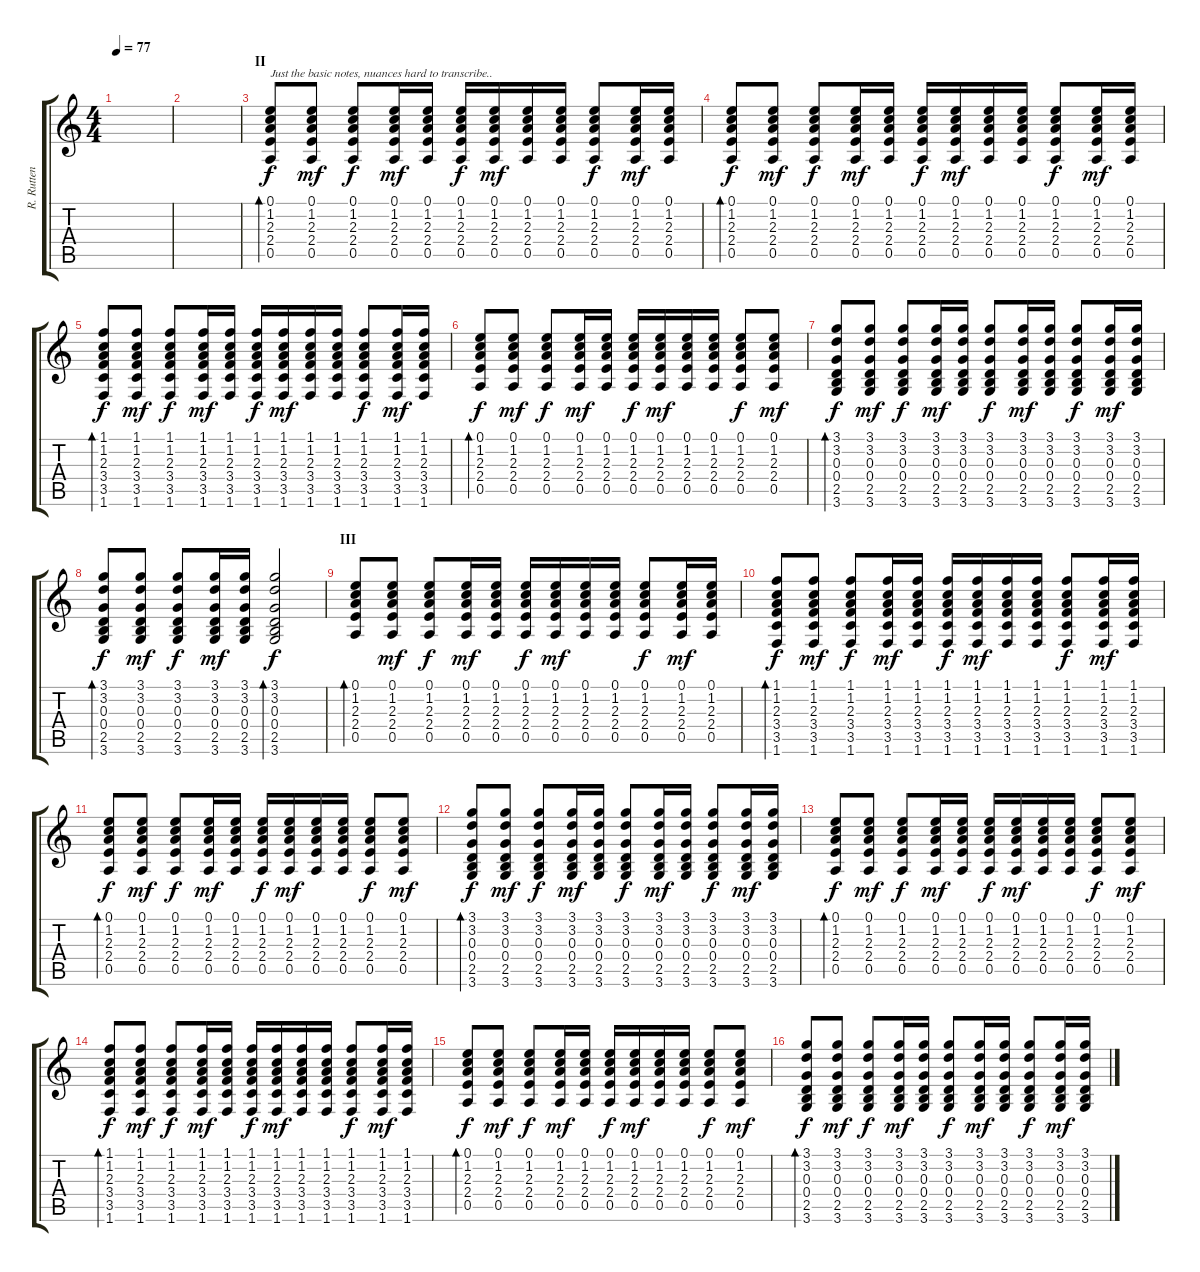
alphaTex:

\track ("R. Rutten" "R. Rutten") {instrument acousticguitarsteel}
\staff {score tabs}
\tuning (E4 B3 G3 D3 A2 E2) {hide}
\ts (4 4)
\tempo 77
\clef g2
\ks c
|
|
\section ("" "II")
(0.1 1.2 2.3 2.4 0.5).8{bd 60 txt "Just the basic notes, nuances hard to transcribe.."} (0.1 1.2 2.3 2.4 0.5).8{dy mf} (0.1 1.2 2.3 2.4 0.5).8{dy f} (0.1 1.2 2.3 2.4 0.5).16{dy mf} (0.1 1.2 2.3 2.4 0.5).16 (0.1 1.2 2.3 2.4 0.5).16{dy f} (0.1 1.2 2.3 2.4 0.5).16{dy mf} (0.1 1.2 2.3 2.4 0.5).16 (0.1 1.2 2.3 2.4 0.5).16 (0.1 1.2 2.3 2.4 0.5).8{dy f} (0.1 1.2 2.3 2.4 0.5).16{dy mf} (0.1 1.2 2.3 2.4 0.5).16 |
(0.1 1.2 2.3 2.4 0.5).8{bd 60 dy f} (0.1 1.2 2.3 2.4 0.5).8{dy mf} (0.1 1.2 2.3 2.4 0.5).8{dy f} (0.1 1.2 2.3 2.4 0.5).16{dy mf} (0.1 1.2 2.3 2.4 0.5).16 (0.1 1.2 2.3 2.4 0.5).16{dy f} (0.1 1.2 2.3 2.4 0.5).16{dy mf} (0.1 1.2 2.3 2.4 0.5).16 (0.1 1.2 2.3 2.4 0.5).16 (0.1 1.2 2.3 2.4 0.5).8{dy f} (0.1 1.2 2.3 2.4 0.5).16{dy mf} (0.1 1.2 2.3 2.4 0.5).16 |
(1.1 1.2 2.3 3.4 3.5 1.6).8{bd 60 dy f} (1.1 1.2 2.3 3.4 3.5 1.6).8{dy mf} (1.1 1.2 2.3 3.4 3.5 1.6).8{dy f} (1.1 1.2 2.3 3.4 3.5 1.6).16{dy mf} (1.1 1.2 2.3 3.4 3.5 1.6).16 (1.1 1.2 2.3 3.4 3.5 1.6).16{dy f} (1.1 1.2 2.3 3.4 3.5 1.6).16{dy mf} (1.1 1.2 2.3 3.4 3.5 1.6).16 (1.1 1.2 2.3 3.4 3.5 1.6).16 (1.1 1.2 2.3 3.4 3.5 1.6).8{dy f} (1.1 1.2 2.3 3.4 3.5 1.6).16{dy mf} (1.1 1.2 2.3 3.4 3.5 1.6).16 |
(0.1 1.2 2.3 2.4 0.5).8{bd 60 dy f} (0.1 1.2 2.3 2.4 0.5).8{dy mf} (0.1 1.2 2.3 2.4 0.5).8{dy f} (0.1 1.2 2.3 2.4 0.5).16{dy mf} (0.1 1.2 2.3 2.4 0.5).16 (0.1 1.2 2.3 2.4 0.5).16{dy f} (0.1 1.2 2.3 2.4 0.5).16{dy mf} (0.1 1.2 2.3 2.4 0.5).16 (0.1 1.2 2.3 2.4 0.5).16 (0.1 1.2 2.3 2.4 0.5).8{dy f} (0.1 1.2 2.3 2.4 0.5).8{dy mf} |
(3.1 3.2 0.3 0.4 2.5 3.6).8{bd 60 dy f} (3.1 3.2 0.3 0.4 2.5 3.6).8{dy mf} (3.1 3.2 0.3 0.4 2.5 3.6).8{dy f} (3.1 3.2 0.3 0.4 2.5 3.6).16{dy mf} (3.1 3.2 0.3 0.4 2.5 3.6).16 (3.1 3.2 0.3 0.4 2.5 3.6).8{dy f} (3.1 3.2 0.3 0.4 2.5 3.6).16{dy mf} (3.1 3.2 0.3 0.4 2.5 3.6).16 (3.1 3.2 0.3 0.4 2.5 3.6).8{dy f} (3.1 3.2 0.3 0.4 2.5 3.6).16{dy mf} (3.1 3.2 0.3 0.4 2.5 3.6).16 |
(3.1 3.2 0.3 0.4 2.5 3.6).8{bd 60 dy f} (3.1 3.2 0.3 0.4 2.5 3.6).8{dy mf} (3.1 3.2 0.3 0.4 2.5 3.6).8{dy f} (3.1 3.2 0.3 0.4 2.5 3.6).16{dy mf} (3.1 3.2 0.3 0.4 2.5 3.6).16 (3.1 3.2 0.3 0.4 2.5 3.6).2{bd 60 dy f} |
\section ("" "III")
(0.1 1.2 2.3 2.4 0.5).8{bd 60} (0.1 1.2 2.3 2.4 0.5).8{dy mf} (0.1 1.2 2.3 2.4 0.5).8{dy f} (0.1 1.2 2.3 2.4 0.5).16{dy mf} (0.1 1.2 2.3 2.4 0.5).16 (0.1 1.2 2.3 2.4 0.5).16{dy f} (0.1 1.2 2.3 2.4 0.5).16{dy mf} (0.1 1.2 2.3 2.4 0.5).16 (0.1 1.2 2.3 2.4 0.5).16 (0.1 1.2 2.3 2.4 0.5).8{dy f} (0.1 1.2 2.3 2.4 0.5).16{dy mf} (0.1 1.2 2.3 2.4 0.5).16 |
(1.1 1.2 2.3 3.4 3.5 1.6).8{bd 60 dy f} (1.1 1.2 2.3 3.4 3.5 1.6).8{dy mf} (1.1 1.2 2.3 3.4 3.5 1.6).8{dy f} (1.1 1.2 2.3 3.4 3.5 1.6).16{dy mf} (1.1 1.2 2.3 3.4 3.5 1.6).16 (1.1 1.2 2.3 3.4 3.5 1.6).16{dy f} (1.1 1.2 2.3 3.4 3.5 1.6).16{dy mf} (1.1 1.2 2.3 3.4 3.5 1.6).16 (1.1 1.2 2.3 3.4 3.5 1.6).16 (1.1 1.2 2.3 3.4 3.5 1.6).8{dy f} (1.1 1.2 2.3 3.4 3.5 1.6).16{dy mf} (1.1 1.2 2.3 3.4 3.5 1.6).16 |
(0.1 1.2 2.3 2.4 0.5).8{bd 60 dy f} (0.1 1.2 2.3 2.4 0.5).8{dy mf} (0.1 1.2 2.3 2.4 0.5).8{dy f} (0.1 1.2 2.3 2.4 0.5).16{dy mf} (0.1 1.2 2.3 2.4 0.5).16 (0.1 1.2 2.3 2.4 0.5).16{dy f} (0.1 1.2 2.3 2.4 0.5).16{dy mf} (0.1 1.2 2.3 2.4 0.5).16 (0.1 1.2 2.3 2.4 0.5).16 (0.1 1.2 2.3 2.4 0.5).8{dy f} (0.1 1.2 2.3 2.4 0.5).8{dy mf} |
(3.1 3.2 0.3 0.4 2.5 3.6).8{bd 60 dy f} (3.1 3.2 0.3 0.4 2.5 3.6).8{dy mf} (3.1 3.2 0.3 0.4 2.5 3.6).8{dy f} (3.1 3.2 0.3 0.4 2.5 3.6).16{dy mf} (3.1 3.2 0.3 0.4 2.5 3.6).16 (3.1 3.2 0.3 0.4 2.5 3.6).8{dy f} (3.1 3.2 0.3 0.4 2.5 3.6).16{dy mf} (3.1 3.2 0.3 0.4 2.5 3.6).16 (3.1 3.2 0.3 0.4 2.5 3.6).8{dy f} (3.1 3.2 0.3 0.4 2.5 3.6).16{dy mf} (3.1 3.2 0.3 0.4 2.5 3.6).16 |
(0.1 1.2 2.3 2.4 0.5).8{bd 60 dy f} (0.1 1.2 2.3 2.4 0.5).8{dy mf} (0.1 1.2 2.3 2.4 0.5).8{dy f} (0.1 1.2 2.3 2.4 0.5).16{dy mf} (0.1 1.2 2.3 2.4 0.5).16 (0.1 1.2 2.3 2.4 0.5).16{dy f} (0.1 1.2 2.3 2.4 0.5).16{dy mf} (0.1 1.2 2.3 2.4 0.5).16 (0.1 1.2 2.3 2.4 0.5).16 (0.1 1.2 2.3 2.4 0.5).8{dy f} (0.1 1.2 2.3 2.4 0.5).8{dy mf} |
(1.1 1.2 2.3 3.4 3.5 1.6).8{bd 60 dy f} (1.1 1.2 2.3 3.4 3.5 1.6).8{dy mf} (1.1 1.2 2.3 3.4 3.5 1.6).8{dy f} (1.1 1.2 2.3 3.4 3.5 1.6).16{dy mf} (1.1 1.2 2.3 3.4 3.5 1.6).16 (1.1 1.2 2.3 3.4 3.5 1.6).16{dy f} (1.1 1.2 2.3 3.4 3.5 1.6).16{dy mf} (1.1 1.2 2.3 3.4 3.5 1.6).16 (1.1 1.2 2.3 3.4 3.5 1.6).16 (1.1 1.2 2.3 3.4 3.5 1.6).8{dy f} (1.1 1.2 2.3 3.4 3.5 1.6).16{dy mf} (1.1 1.2 2.3 3.4 3.5 1.6).16 |
(0.1 1.2 2.3 2.4 0.5).8{bd 60 dy f} (0.1 1.2 2.3 2.4 0.5).8{dy mf} (0.1 1.2 2.3 2.4 0.5).8{dy f} (0.1 1.2 2.3 2.4 0.5).16{dy mf} (0.1 1.2 2.3 2.4 0.5).16 (0.1 1.2 2.3 2.4 0.5).16{dy f} (0.1 1.2 2.3 2.4 0.5).16{dy mf} (0.1 1.2 2.3 2.4 0.5).16 (0.1 1.2 2.3 2.4 0.5).16 (0.1 1.2 2.3 2.4 0.5).8{dy f} (0.1 1.2 2.3 2.4 0.5).8{dy mf} |
(3.1 3.2 0.3 0.4 2.5 3.6).8{bd 60 dy f} (3.1 3.2 0.3 0.4 2.5 3.6).8{dy mf} (3.1 3.2 0.3 0.4 2.5 3.6).8{dy f} (3.1 3.2 0.3 0.4 2.5 3.6).16{dy mf} (3.1 3.2 0.3 0.4 2.5 3.6).16 (3.1 3.2 0.3 0.4 2.5 3.6).8{dy f} (3.1 3.2 0.3 0.4 2.5 3.6).16{dy mf} (3.1 3.2 0.3 0.4 2.5 3.6).16 (3.1 3.2 0.3 0.4 2.5 3.6).8{dy f} (3.1 3.2 0.3 0.4 2.5 3.6).16{dy mf} (3.1 3.2 0.3 0.4 2.5 3.6).16
